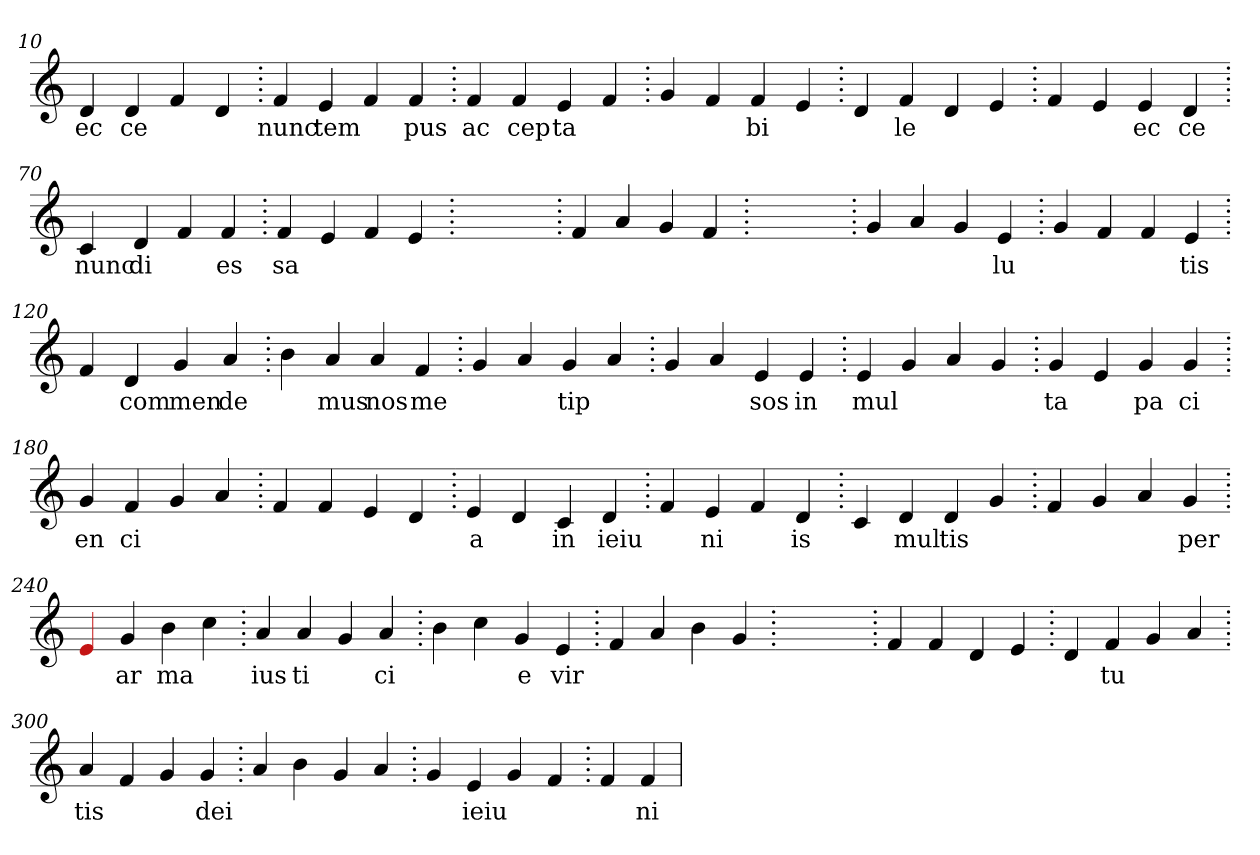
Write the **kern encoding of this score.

**kern	**text
*part1	*part1
*staff1	*staff1
*clefG2	*
=10.	=10.
4d	ec
4d	ce
4f	.
4d	.
=20.	=20.
4f	nunc
4e	tem
4f	.
4f	pus
=30.	=30.
4f	ac
4f	cep
4e	ta
4f	.
=40.	=40.
4g	.
4f	.
4f	bi
4e	.
=50.	=50.
4d	.
4f	le
4d	.
4e	.
=60.	=60.
4f	.
4e	.
4e	ec
4d	ce
=70.	=70.
4c	nunc
4d	di
4f	.
4f	es
=80.	=80.
4f	sa
4e	.
4f	.
4e	.
=90.	=90.
1ryy	.
=90.	=90.
4f	.
4a	.
4g	.
4f	.
=100.	=100.
1ryy	.
=100.	=100.
4g	.
4a	.
4g	.
4e	lu
=110.	=110.
4g	.
4f	.
4f	.
4e	tis
=120.	=120.
4f	.
4d	com
4g	men
4a	de
=130.	=130.
4b	.
4a	mus
4a	nos
4f	me
=140.	=140.
4g	.
4a	.
4g	tip
4a	.
=150.	=150.
4g	.
4a	.
4e	sos
4e	in
=160.	=160.
4e	mul
4g	.
4a	.
4g	.
=170.	=170.
4g	ta
4e	.
4g	pa
4g	ci
=180.	=180.
4g	en
4f	ci
4g	.
4a	.
=190.	=190.
4f	.
4f	.
4e	.
4d	.
=200.	=200.
4e	a
4d	.
4c	in
4d	ieiu
=210.	=210.
4f	.
4e	ni
4f	.
4d	is
=220.	=220.
4c	.
4d	mul
4d	tis
4g	.
=230.	=230.
4f	.
4g	.
4a	.
4g	per
=240.	=240.
4Re	.
4g	ar
4b	ma
4cc	.
=250.	=250.
4a	ius
4a	ti
4g	.
4a	ci
=260.	=260.
4b	.
4cc	.
4g	e
4e	vir
=270.	=270.
4f	.
4a	.
4b	.
4g	.
=280.	=280.
1ryy	.
=280.	=280.
4f	.
4f	.
4d	.
4e	.
=290.	=290.
4d	.
4f	tu
4g	.
4a	.
=300.	=300.
4a	tis
4f	.
4g	.
4g	dei
=310.	=310.
4a	.
4b	.
4g	.
4a	.
=320.	=320.
4g	.
4e	ieiu
4g	.
4f	.
=330.	=330.
4f	.
4f	ni
=	=
*-	*-
